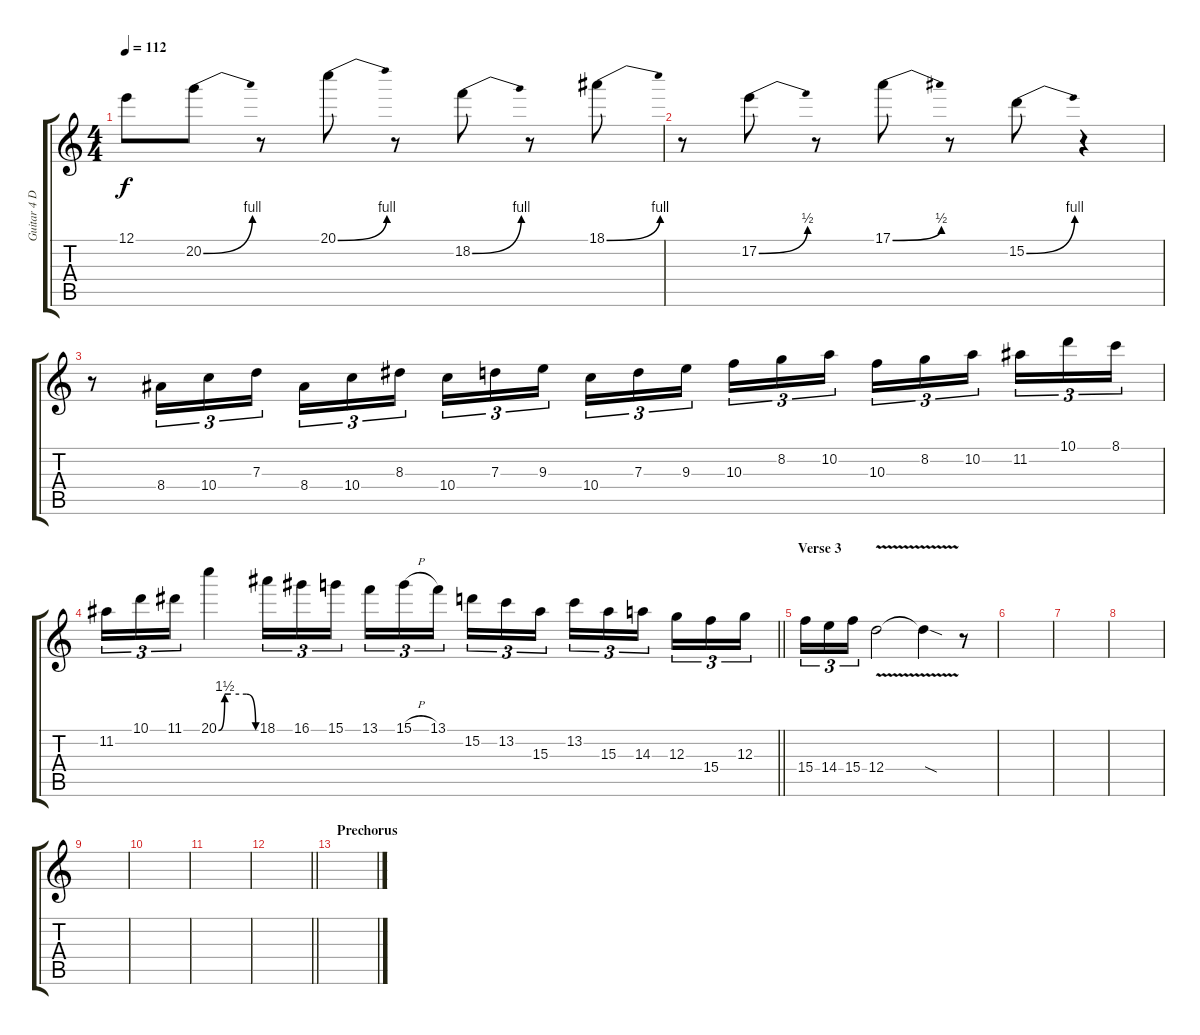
\track ("Guitar 4 Delay" "Guitar 4 D") {instrument overdrivenguitar}
\staff {score tabs}
\tuning (E4 B3 G3 D3 A2 E2) {hide}
\ts (4 4)
\tempo 112
\clef g2
\ks c
12.1{t}.8{dy f} 20.2{be (bend 0 0 60 4)}.8 r.8 20.1{be (bend 0 0 60 4)}.8 r.8 18.2{be (bend 0 0 60 4)}.8 r.8 18.1{be (bend 0 0 60 4)}.8 |
r.8 17.2{be (bend 0 0 60 2)}.8 r.8 17.1{be (bend 0 0 60 2)}.8 r.8 15.2{be (bend 0 0 60 4)}.8 r.4 |
r.8 8.4.16{tu (3 2)} 10.4.16{tu (3 2)} 7.3.16{tu (3 2)} 8.4.16{tu (3 2)} 10.4.16{tu (3 2)} 8.3.16{tu (3 2)} 10.4.16{tu (3 2)} 7.3.16{tu (3 2)} 9.3.16{tu (3 2)} 10.4.16{tu (3 2)} 7.3.16{tu (3 2)} 9.3.16{tu (3 2)} 10.3.16{tu (3 2)} 8.2.16{tu (3 2)} 10.2.16{tu (3 2)} 10.3.16{tu (3 2)} 8.2.16{tu (3 2)} 10.2.16{tu (3 2)} 11.2.16{tu (3 2)} 10.1.16{tu (3 2)} 8.1.16{tu (3 2)} |
\barLineRight lightlight
11.2.16{tu (3 2)} 10.1.16{tu (3 2)} 11.1.16{tu (3 2)} 20.1{be (custom 0 0 10 6 20 6 45 6 60 0)}.4 18.1.16{tu (3 2)} 16.1.16{tu (3 2)} 15.1.16{tu (3 2)} 13.1.16{tu (3 2)} 15.1{h}.16{tu (3 2)} 13.1.16{tu (3 2)} 15.2.16{tu (3 2)} 13.2.16{tu (3 2)} 15.3.16{tu (3 2)} 13.2.16{tu (3 2)} 15.3.16{tu (3 2)} 14.3.16{tu (3 2)} 12.3.16{tu (3 2)} 15.4.16{tu (3 2)} 12.3.16{tu (3 2)} |
\section ("" "Verse 3")
15.4.16{tu (3 2)} 14.4.16{tu (3 2)} 15.4.16{tu (3 2)} 12.4{v}.2 12.4{sod t}.4 r.8 |
|
|
|
|
|
|
\barLineRight lightlight
|
\section ("" "Prechorus")
